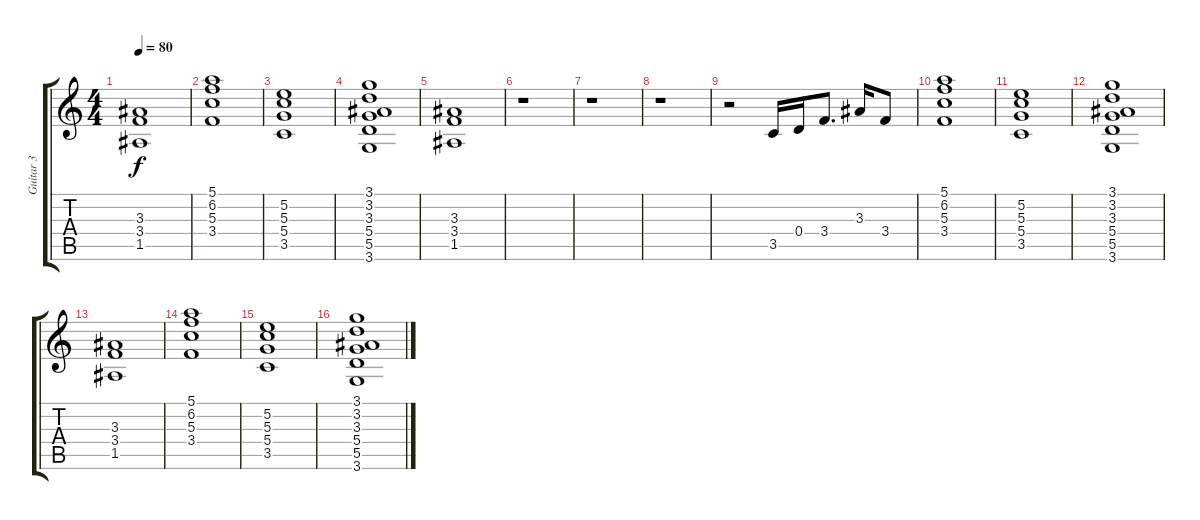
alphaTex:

\track ("Guitar 3" "Guitar 3") {instrument acousticguitarsteel}
\staff {score tabs}
\tuning (E4 B3 G3 D3 A2 E2) {hide}
\ts (4 4)
\tempo 80
\clef g2
\ks c
(3.3 3.4 1.5).1{dy f} |
(5.1 6.2 5.3 3.4).1 |
(5.2 5.3 5.4 3.5).1 |
(3.1 3.2 3.3 5.4 5.5 3.6).1 |
(3.3 3.4 1.5).1 |
r.1 |
r.1 |
r.1 |
r.2 3.5.16 0.4.16 3.4.8{d} 3.3.16 3.4.8 |
(5.1 6.2 5.3 3.4).1 |
(5.2 5.3 5.4 3.5).1 |
(3.1 3.2 3.3 5.4 5.5 3.6).1 |
(3.3 3.4 1.5).1 |
(5.1 6.2 5.3 3.4).1 |
(5.2 5.3 5.4 3.5).1 |
(3.1 3.2 3.3 5.4 5.5 3.6).1
